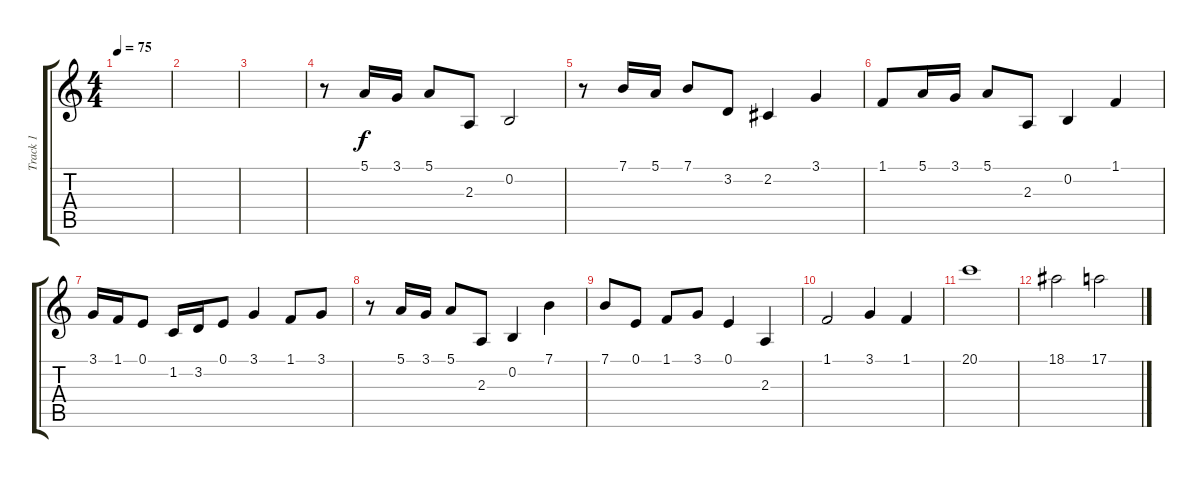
\track ("Track 1" "Track 1") {instrument violin}
\staff {score tabs}
\tuning (E4 B3 G3 D3 A2 E2) {hide}
\ts (4 4)
\tempo 75
\clef g2
\ks c
|
|
|
r.8 5.1.16 3.1.16 5.1.8 2.3.8 0.2.2 |
r.8 7.1.16 5.1.16 7.1.8 3.2.8 2.2.4 3.1.4 |
1.1.8 5.1.16 3.1.16 5.1.8 2.3.8 0.2.4 1.1.4 |
3.1.16 1.1.16 0.1.8 1.2.16 3.2.16 0.1.8 3.1.4 1.1.8 3.1.8 |
r.8 5.1.16 3.1.16 5.1.8 2.3.8 0.2.4 7.1.4 |
7.1.8 0.1.8 1.1.8 3.1.8 0.1.4 2.3.4 |
1.1.2 3.1.4 1.1.4 |
20.1.1 |
18.1.2 17.1.2
